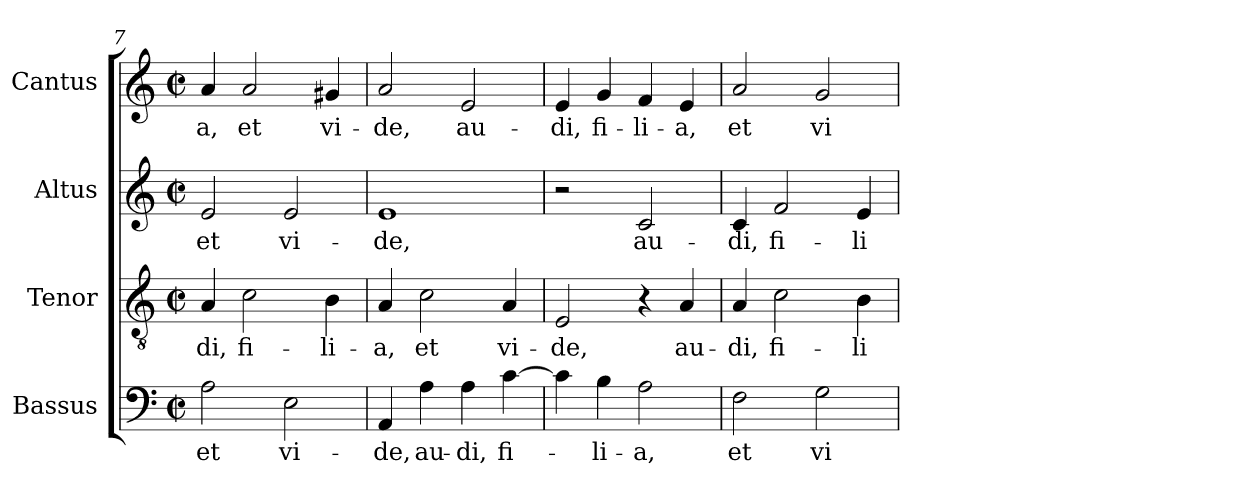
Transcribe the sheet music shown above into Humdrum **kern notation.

**kern	**text	**kern	**text	**kern	**text	**kern	**text
*part4	*part4	*part3	*part3	*part2	*part2	*part1	*part1
*staff4	*staff4	*staff3	*staff3	*staff2	*staff2	*staff1	*staff1
*I"Bassus	*	*I"Tenor	*	*I"Altus	*	*I"Cantus	*
*I'B.	*	*I'T.	*	*I'A.	*	*I'S.	*
*clefF4	*	*clefGv2	*	*clefG2	*	*clefG2	*
*	*	*ITrd7c12	*	*	*	*	*
*k[]	*	*k[]	*	*k[]	*	*k[]	*
*C:	*	*C:	*	*C:	*	*C:	*
*M2/2	*	*M2/2	*	*M2/2	*	*M2/2	*
*met(c|)	*	*met(c|)	*	*met(c|)	*	*met(c|)	*
=7	=7	=7	=7	=7	=7	=7	=7
!	!LO:LY:b:color=#000000	!	!	!	!	!	!
!	!	!	!LO:LY:b:color=#000000	!	!	!	!
!	!	!	!	!	!LO:LY:b:color=#000000	!	!
!	!	!	!	!	!	!	!LO:LY:b:color=#000000
2Ai\	et	4AAi/	-di,	2ei/	et	4ai/	-a,
!	!	!	!LO:LY:b:color=#000000	!	!	!	!
!	!	!	!	!	!	!	!LO:LY:b:color=#000000
.	.	2Ci\	fi-	.	.	2ai/	et
!	!LO:LY:b:color=#000000	!	!	!	!	!	!
!	!	!	!	!	!LO:LY:b:color=#000000	!	!
2Ei\	vi-	.	.	2ei/	vi-	.	.
!	!	!	!LO:LY:b:color=#000000	!	!	!	!
!	!	!	!	!	!	!	!LO:LY:b:color=#000000
.	.	4BBi\	-li-	.	.	4g#Xi/	vi-
!!LO:LB:g=z
=8	=8	=8	=8	=8	=8	=8	=8
!	!LO:LY:b:color=#000000	!	!	!	!	!	!
!	!	!	!LO:LY:b:color=#000000	!	!	!	!
!	!	!	!	!	!LO:LY:b:color=#000000	!	!
!	!	!	!	!	!	!	!LO:LY:b:color=#000000
4AAi/	-de,	4AAi/	-a,	1ei	-de,	2ai/	-de,
!	!LO:LY:b:color=#000000	!	!	!	!	!	!
!	!	!	!LO:LY:b:color=#000000	!	!	!	!
4Ai\	au-	2Ci\	et	.	.	.	.
!	!LO:LY:b:color=#000000	!	!	!	!	!	!
!	!	!	!	!	!	!	!LO:LY:b:color=#000000
4Ai\	-di,	.	.	.	.	2ei/	au-
!	!LO:LY:b:color=#000000	!	!	!	!	!	!
!	!	!	!LO:LY:b:color=#000000	!	!	!	!
[>4ci\	fi-	4AAi/	vi-	.	.	.	.
=9	=9	=9	=9	=9	=9	=9	=9
!	!	!	!LO:LY:b:color=#000000	!	!	!	!
!	!	!	!	!	!	!	!LO:LY:b:color=#000000
4ci\]	.	2EEi/	-de,	2r	.	4ei/	-di,
!	!LO:LY:b:color=#000000	!	!	!	!	!	!
!	!	!	!	!	!	!	!LO:LY:b:color=#000000
4Bi\	-li-	.	.	.	.	4gi/	fi-
!	!LO:LY:b:color=#000000	!	!	!	!	!	!
!	!	!	!	!	!LO:LY:b:color=#000000	!	!
!	!	!	!	!	!	!	!LO:LY:b:color=#000000
2Ai\	-a,	4r	.	2ci/	au-	4fi/	-li-
!	!	!	!LO:LY:b:color=#000000	!	!	!	!
!	!	!	!	!	!	!	!LO:LY:b:color=#000000
.	.	4AAi/	au-	.	.	4ei/	-a,
=10	=10	=10	=10	=10	=10	=10	=10
!	!LO:LY:b:color=#000000	!	!	!	!	!	!
!	!	!	!LO:LY:b:color=#000000	!	!	!	!
!	!	!	!	!	!LO:LY:b:color=#000000	!	!
!	!	!	!	!	!	!	!LO:LY:b:color=#000000
2Fi\	et	4AAi/	-di,	4ci/	-di,	2ai/	et
!	!	!	!LO:LY:b:color=#000000	!	!	!	!
!	!	!	!	!	!LO:LY:b:color=#000000	!	!
.	.	2Ci\	fi-	2fi/	fi-	.	.
!	!LO:LY:b:color=#000000	!	!	!	!	!	!
!	!	!	!	!	!	!	!LO:LY:b:color=#000000
2Gi\	vi-	.	.	.	.	2gi/	vi-
!	!	!	!LO:LY:b:color=#000000	!	!	!	!
!	!	!	!	!	!LO:LY:b:color=#000000	!	!
.	.	4BBi\	-li-	4ei/	-li-	.	.
=	=	=	=	=	=	=	=
*-	*-	*-	*-	*-	*-	*-	*-
